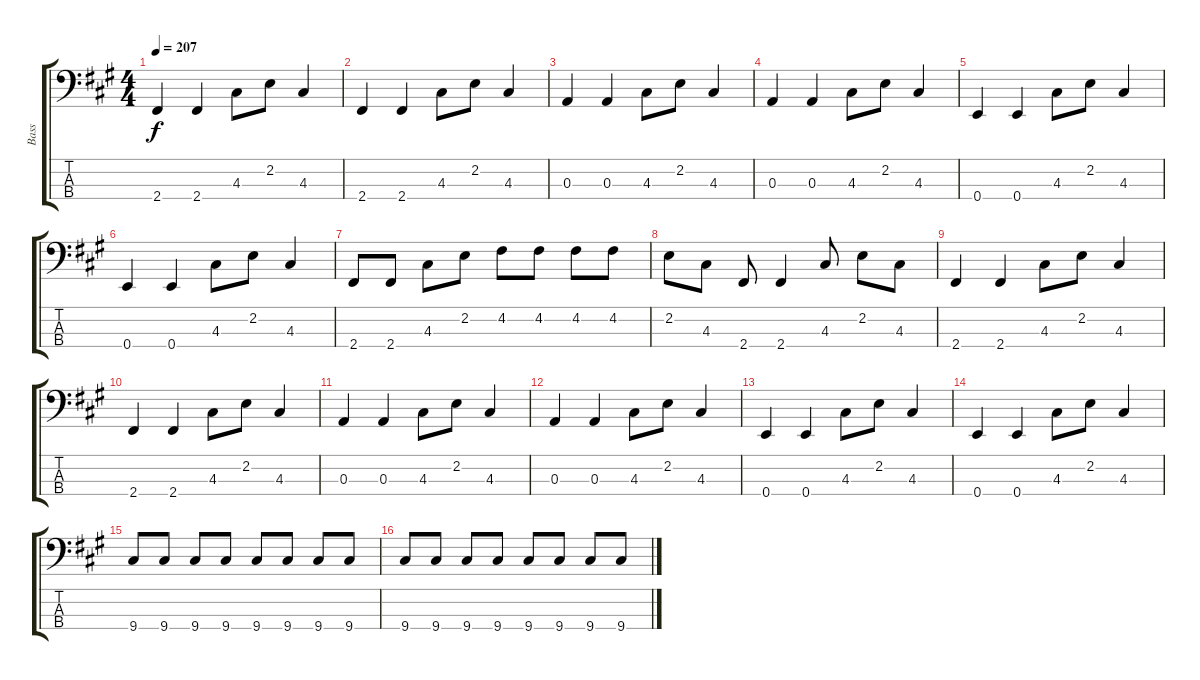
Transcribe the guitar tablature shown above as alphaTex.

\track ("Bass" "Bass") {instrument electricbassfinger}
\staff {score tabs}
\tuning (G2 D2 A1 E1) {hide}
\ts (4 4)
\tempo 207
\clef f4
\ks a
2.4.4{dy f volume 16} 2.4.4 4.3.8 2.2.8 4.3.4 |
2.4.4 2.4.4 4.3.8 2.2.8 4.3.4 |
0.3.4 0.3.4 4.3.8 2.2.8 4.3.4 |
0.3.4 0.3.4 4.3.8 2.2.8 4.3.4 |
0.4.4 0.4.4 4.3.8 2.2.8 4.3.4 |
0.4.4 0.4.4 4.3.8 2.2.8 4.3.4 |
2.4.8 2.4.8 4.3.8 2.2.8 4.2.8 4.2.8 4.2.8 4.2.8 |
2.2.8 4.3.8 2.4.8 2.4.4 4.3.8 2.2.8 4.3.8 |
2.4.4 2.4.4 4.3.8 2.2.8 4.3.4 |
2.4.4 2.4.4 4.3.8 2.2.8 4.3.4 |
0.3.4 0.3.4 4.3.8 2.2.8 4.3.4 |
0.3.4 0.3.4 4.3.8 2.2.8 4.3.4 |
0.4.4 0.4.4 4.3.8 2.2.8 4.3.4 |
0.4.4 0.4.4 4.3.8 2.2.8 4.3.4 |
9.4.8 9.4.8 9.4.8 9.4.8 9.4.8 9.4.8 9.4.8 9.4.8 |
9.4.8 9.4.8 9.4.8 9.4.8 9.4.8 9.4.8 9.4.8 9.4.8
